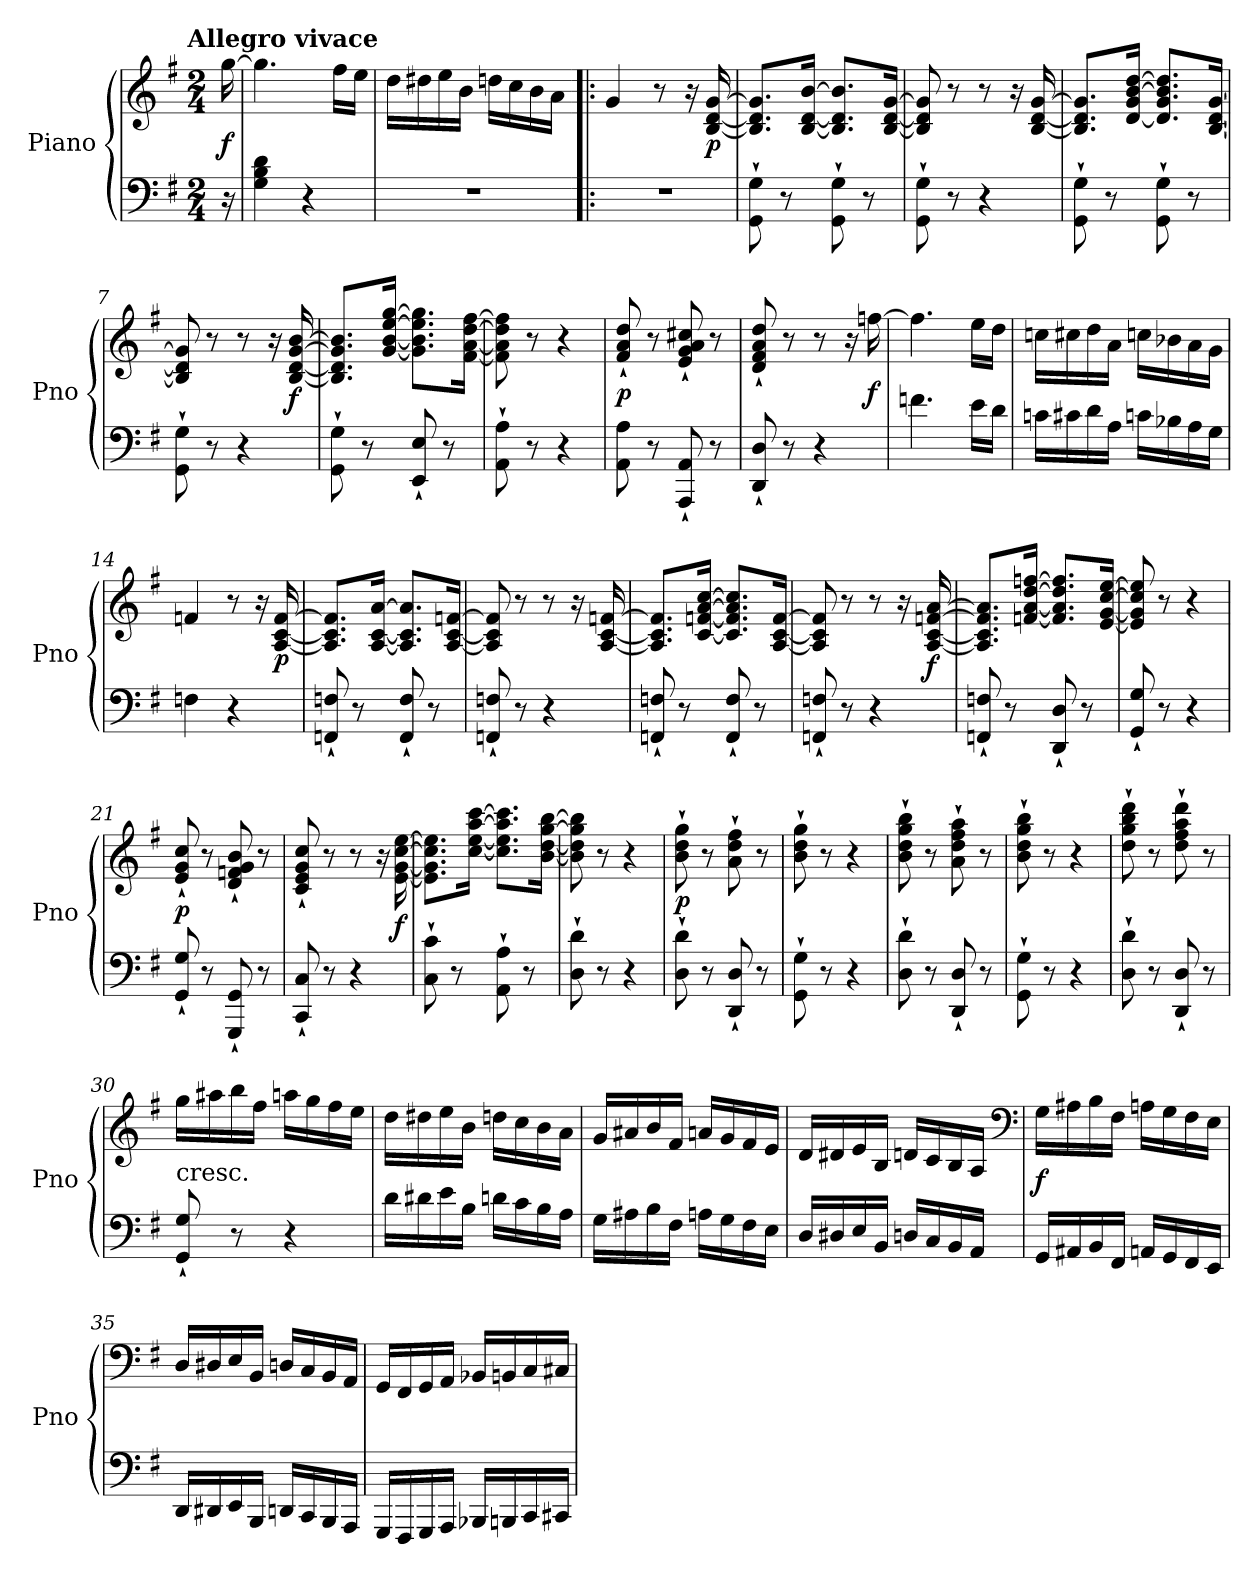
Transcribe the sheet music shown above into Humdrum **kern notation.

**kern	**kern	**dynam
*part1	*part1	*part1
*staff2	*staff1	*staff1/2
*I"Piano	*	*
*I'Pno	*	*
*clefF4	*clefG2	*
*k[f#]	*k[f#]	*
*G:	*G:	*
!!LO:TX:omd:t=Allegro vivace
*M2/4	*M2/4	*
*MM132	*MM132	*
=	=	=
16r	[16gg\	f
=1	=1	=1
4G\ 4B\ 4d\	4.gg\]	.
4r	.	.
.	16ff#\LL	.
.	16ee\JJ	.
=2	=2	=2
2r	16dd\LL	.
.	16dd#X\	.
.	16ee\	.
.	16b\JJ	.
.	16ddn\LL	.
.	16cc\	.
.	16b\	.
.	16a\JJ	.
=3!|:	=3!|:	=3!|:
2r	4g/	.
.	8r	.
.	16r	.
.	[16B/ [16d/ [16g/	p
=4	=4	=4
8GG`\ 8G`\	8.B]/ 8.d]/ 8.g]/L	.
8r	.	.
.	[16B/ [16d/ [16b/Jk	.
8GG`\ 8G`\	8.B]/ 8.d]/ 8.b]/L	.
8r	.	.
.	[16B/ [16d/ [16g/Jk	.
=5	=5	=5
8GG`\ 8G`\	8B]/ 8d]/ 8g]/	.
8r	8r	.
4r	8r	.
.	16r	.
.	[16B/ [16d/ [16g/	.
=6	=6	=6
8GG`\ 8G`\	8.B]/ 8.d]/ 8.g]/L	.
8r	.	.
.	[16d/ 16g/ [16b/ [16dd/Jk	.
8GG`\ 8G`\	8.d]/ 8.g/ 8.b]/ 8.dd]/L	.
8r	.	.
.	[16B/ [16d/ [16g/Jk	.
=7	=7	=7
8GG`\ 8G`\	8B]/ 8d]/ 8g]/	.
8r	8r	.
4r	8r	.
.	16r	.
.	[16B/ [16d/ [16g/ [16b/	f
=8	=8	=8
8GG`\ 8G`\	8.B]/ 8.d]/ 8.g]/ 8.b]/L	.
8r	.	.
.	[16g/ [16b/ [16ee/ [16gg/Jk	.
8EE`/ 8E`/	8.g]\ 8.b]\ 8.ee]\ 8.gg]\L	.
8r	.	.
.	[16f#\ [16a\ [16dd\ [16ff#\Jk	.
=9	=9	=9
8AA`\ 8A`\	8f#]\ 8a]\ 8dd]\ 8ff#]\	.
8r	8r	.
4r	4r	.
=10	=10	=10
8AA\ 8A\	8f#`/ 8a`/ 8dd`/	p
8r	8r	.
8AAA`/ 8AA`/	8e`/ 8g`/ 8a`/ 8cc#X`/	.
8r	8r	.
=11	=11	=11
8DD`/ 8D`/	8d`/ 8f#`/ 8a`/ 8dd`/	.
8r	8r	.
4r	8r	.
.	16r	.
.	[16ffn\	f
=12	=12	=12
4.fn\	4.ff\]	.
16e\LL	16ee\LL	.
16d\JJ	16dd\JJ	.
=13	=13	=13
16cn\LL	16ccn\LL	.
16c#X\	16cc#X\	.
16d\	16dd\	.
16A\JJ	16a\JJ	.
16cn\LL	16ccn\LL	.
16B-X\	16b-X\	.
16A\	16a\	.
16G\JJ	16g\JJ	.
=14	=14	=14
4Fn\	4fn/	.
4r	8r	.
.	16r	.
.	[16A/ [16c/ [16f/	p
=15	=15	=15
8FFn`/ 8Fn`/	8.A]/ 8.c]/ 8.f]/L	.
8r	.	.
.	[16A/ [16c/ [16a/Jk	.
8FF`/ 8F`/	8.A]/ 8.c]/ 8.a]/L	.
8r	.	.
.	[16A/ [16c/ [16fn/Jk	.
=16	=16	=16
8FFn`/ 8Fn`/	8A]/ 8c]/ 8f]/	.
8r	8r	.
4r	8r	.
.	16r	.
.	[16A/ [16c/ [16fn/	.
=17	=17	=17
8FFn`/ 8Fn`/	8.A]/ 8.c]/ 8.f]/L	.
8r	.	.
.	[16c/ [16fn/ [16a/ [16cc/Jk	.
8FF`/ 8F`/	8.c]/ 8.f]/ 8.a]/ 8.cc]/L	.
8r	.	.
.	[16A/ [16c/ [16f/Jk	.
=18	=18	=18
8FFn`/ 8Fn`/	8A]/ 8c]/ 8f]/	.
8r	8r	.
4r	8r	.
.	16r	.
.	[16A/ [16c/ [16fn/ [16a/	f
=19	=19	=19
8FFn`/ 8Fn`/	8.A]/ 8.c]/ 8.f]/ 8.a]/L	.
8r	.	.
.	[16fn/ [16a/ [16dd/ [16ffn/Jk	.
8DD`/ 8D`/	8.f]/ 8.a]/ 8.dd]/ 8.ff]/L	.
8r	.	.
.	[16e/ [16g/ [16cc/ [16ee/Jk	.
=20	=20	=20
8GG`/ 8G`/	8e]/ 8g]/ 8cc]/ 8ee]/	.
8r	8r	.
4r	4r	.
=21	=21	=21
8GG`/ 8G`/	8e`/ 8g`/ 8cc`/	p
8r	8r	.
8GGG`/ 8GG`/	8d`/ 8fn`/ 8g`/ 8b`/	.
8r	8r	.
=22	=22	=22
8CC`/ 8C`/	8c`/ 8e`/ 8g`/ 8cc`/	.
8r	8r	.
4r	8r	.
.	16r	.
.	[16e\ [16g\ [16cc\ [16ee\	f
=23	=23	=23
8C`\ 8c`\	8.e]\ 8.g]\ 8.cc]\ 8.ee]\L	.
8r	.	.
.	[16cc\ [16ee\ [16aa\ [16ccc\Jk	.
8AA`\ 8A`\	8.cc]\ 8.ee]\ 8.aa]\ 8.ccc]\L	.
8r	.	.
.	[16b\ [16dd\ [16gg\ [16bb\Jk	.
=24	=24	=24
8D`\ 8d`\	8b]\ 8dd]\ 8gg]\ 8bb]\	.
8r	8r	.
4r	4r	.
=25	=25	=25
8D`\ 8d`\	8b`\ 8dd`\ 8gg`\	p
8r	8r	.
8DD`/ 8D`/	8a`\ 8dd`\ 8ff#`\	.
8r	8r	.
=26	=26	=26
8GG`\ 8G`\	8b`\ 8dd`\ 8gg`\	.
8r	8r	.
4r	4r	.
=27	=27	=27
8D`\ 8d`\	8b`\ 8dd`\ 8gg`\ 8bb`\	.
8r	8r	.
8DD`/ 8D`/	8a`\ 8dd`\ 8ff#`\ 8aa`\	.
8r	8r	.
=28	=28	=28
8GG`\ 8G`\	8b`\ 8dd`\ 8gg`\ 8bb`\	.
8r	8r	.
4r	4r	.
=29	=29	=29
8D`\ 8d`\	8dd`\ 8gg`\ 8bb`\ 8ddd`\	.
8r	8r	.
8DD`/ 8D`/	8dd`\ 8ff#`\ 8aa`\ 8ddd`\	.
8r	8r	.
=30	=30	=30
!	!LO:TX:c:t=cresc.	!
8GG`/ 8G`/	16gg\LL	.
.	16aa#X\	.
8r	16bb\	.
.	16ff#\JJ	.
4r	16aan\LL	.
.	16gg\	.
.	16ff#\	.
.	16ee\JJ	.
=31	=31	=31
16d\LL	16dd\LL	.
16d#X\	16dd#X\	.
16e\	16ee\	.
16B\JJ	16b\JJ	.
16dn\LL	16ddn\LL	.
16c\	16cc\	.
16B\	16b\	.
16A\JJ	16a\JJ	.
=32	=32	=32
16G\LL	16g/LL	.
16A#X\	16a#X/	.
16B\	16b/	.
16F#\JJ	16f#/JJ	.
16An\LL	16an/LL	.
16G\	16g/	.
16F#\	16f#/	.
16E\JJ	16e/JJ	.
=33	=33	=33
16D/LL	16d/LL	.
16D#X/	16d#X/	.
16E/	16e/	.
16BB/JJ	16B/JJ	.
16Dn/LL	16dn/LL	.
16C/	16c/	.
16BB/	16B/	.
16AA/JJ	16A/JJ	.
*	*clefF4	*
=34	=34	=34
16GG/LL	16G\LL	f
16AA#X/	16A#X\	.
16BB/	16B\	.
16FF#/JJ	16F#\JJ	.
16AAn/LL	16An\LL	.
16GG/	16G\	.
16FF#/	16F#\	.
16EE/JJ	16E\JJ	.
=35	=35	=35
16DD/LL	16D/LL	.
16DD#X/	16D#X/	.
16EE/	16E/	.
16BBB/JJ	16BB/JJ	.
16DDn/LL	16Dn/LL	.
16CC/	16C/	.
16BBB/	16BB/	.
16AAA/JJ	16AA/JJ	.
=36	=36	=36
16GGG/LL	16GG/LL	.
16FFF#/	16FF#/	.
16GGG/	16GG/	.
16AAA/JJ	16AA/JJ	.
16BBB-X/LL	16BB-X/LL	.
16BBBn/	16BBn/	.
16CC/	16C/	.
16CC#X/JJ	16C#X/JJ	.
=	=	=
*-	*-	*-
